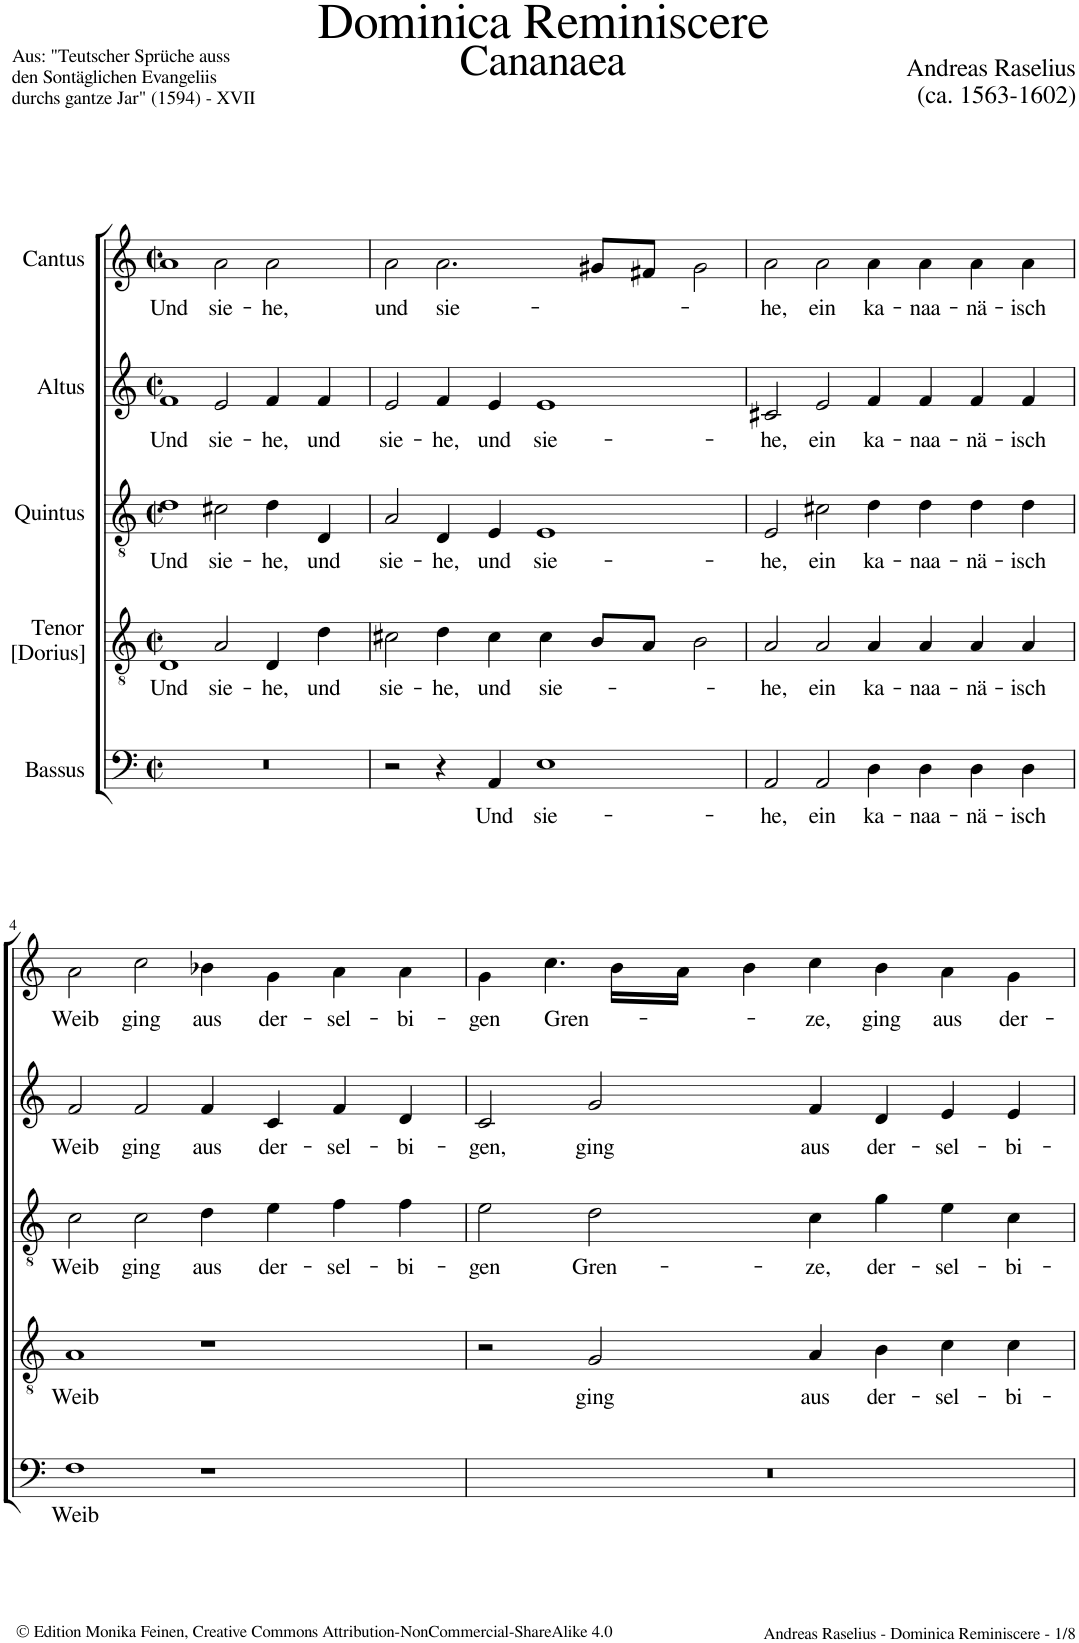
**kern	**text	**kern	**text	**kern	**text	**kern	**text	**kern	**text
*part5	*part5	*part4	*part4	*part3	*part3	*part2	*part2	*part1	*part1
*staff5	*staff5	*staff4	*staff4	*staff3	*staff3	*staff2	*staff2	*staff1	*staff1
*I"Bassus	*	*I"Tenor [Dorius]	*	*I"Quintus	*	*I"Altus	*	*I"Cantus	*
*clefF4	*	*clefGv2	*	*clefGv2	*	*clefG2	*	*clefG2	*
*k[]	*	*k[]	*	*k[]	*	*k[]	*	*k[]	*
*M4/2	*	*M4/2	*	*M4/2	*	*M4/2	*	*M4/2	*
*met(c|)	*	*met(c|)	*	*met(c|)	*	*met(c|)	*	*met(c|)	*
=1	=1	=1	=1	=1	=1	=1	=1	=1	=1
!	!	!	!LO:LY:b	!	!LO:LY:b	!	!LO:LY:b	!	!LO:LY:b
0r	.	1D	Und	1d	Und	1f	Und	1a	Und
!	!	!	!LO:LY:b	!	!LO:LY:b	!	!LO:LY:b	!	!LO:LY:b
.	.	2A/	sie-	2c#X\	sie-	2e/	sie-	2a\	sie-
!	!	!	!LO:LY:b	!	!LO:LY:b	!	!LO:LY:b	!	!LO:LY:b
.	.	4D/	-he,	4d\	-he,	4f/	-he,	2a\	-he,
!	!	!	!LO:LY:b	!	!LO:LY:b	!	!LO:LY:b	!	!
.	.	4d\	und	4D/	und	4f/	und	.	.
=2	=2	=2	=2	=2	=2	=2	=2	=2	=2
!	!	!	!LO:LY:b	!	!LO:LY:b	!	!LO:LY:b	!	!LO:LY:b
2r	.	2c#X\	sie-	2A/	sie-	2e/	sie-	2a\	und
!	!	!	!LO:LY:b	!	!LO:LY:b	!	!LO:LY:b	!	!LO:LY:b
4r	.	4d\	-he,	4D/	-he,	4f/	-he,	2.a\	sie-
!	!LO:LY:b	!	!LO:LY:b	!	!LO:LY:b	!	!LO:LY:b	!	!
4AA/	Und	4c#\	und	4E/	und	4e/	und	.	.
!	!LO:LY:b	!	!LO:LY:b	!	!LO:LY:b	!	!LO:LY:b	!	!
1E	sie-	4c#\	sie-	1E	sie-	1e	sie-	.	.
.	.	8B/L	.	.	.	.	.	8g#X/L	.
.	.	8A/J	.	.	.	.	.	8f#X/J	.
.	.	2B\	.	.	.	.	.	2g#\	.
=3	=3	=3	=3	=3	=3	=3	=3	=3	=3
!	!LO:LY:b	!	!LO:LY:b	!	!LO:LY:b	!	!LO:LY:b	!	!LO:LY:b
2AA/	-he,	2A/	-he,	2E/	-he,	2c#X/	-he,	2a\	-he,
!	!LO:LY:b	!	!LO:LY:b	!	!LO:LY:b	!	!LO:LY:b	!	!LO:LY:b
2AA/	ein	2A/	ein	2c#X\	ein	2e/	ein	2a\	ein
!	!LO:LY:b	!	!LO:LY:b	!	!LO:LY:b	!	!LO:LY:b	!	!LO:LY:b
4D\	ka-	4A/	ka-	4d\	ka-	4f/	ka-	4a\	ka-
!	!LO:LY:b	!	!LO:LY:b	!	!LO:LY:b	!	!LO:LY:b	!	!LO:LY:b
4D\	-naa-	4A/	-naa-	4d\	-naa-	4f/	-naa-	4a\	-naa-
!	!LO:LY:b	!	!LO:LY:b	!	!LO:LY:b	!	!LO:LY:b	!	!LO:LY:b
4D\	-nä-	4A/	-nä-	4d\	-nä-	4f/	-nä-	4a\	-nä-
!	!LO:LY:b	!	!LO:LY:b	!	!LO:LY:b	!	!LO:LY:b	!	!LO:LY:b
4D\	-isch	4A/	-isch	4d\	-isch	4f/	-isch	4a\	-isch
!!LO:LB:g=z
=4	=4	=4	=4	=4	=4	=4	=4	=4	=4
!	!LO:LY:b	!	!LO:LY:b	!	!LO:LY:b	!	!LO:LY:b	!	!LO:LY:b
1F	Weib	1A	Weib	2c\	Weib	2f/	Weib	2a\	Weib
!	!	!	!	!	!LO:LY:b	!	!LO:LY:b	!	!LO:LY:b
.	.	.	.	2c\	ging	2f/	ging	2cc\	ging
!	!	!	!	!	!LO:LY:b	!	!LO:LY:b	!	!LO:LY:b
1r	.	1r	.	4d\	aus	4f/	aus	4b-X\	aus
!	!	!	!	!	!LO:LY:b	!	!LO:LY:b	!	!LO:LY:b
.	.	.	.	4e\	der-	4c/	der-	4g\	der-
!	!	!	!	!	!LO:LY:b	!	!LO:LY:b	!	!LO:LY:b
.	.	.	.	4f\	-sel-	4f/	-sel-	4a\	-sel-
!	!	!	!	!	!LO:LY:b	!	!LO:LY:b	!	!LO:LY:b
.	.	.	.	4f\	-bi-	4d/	-bi-	4a\	-bi-
=5	=5	=5	=5	=5	=5	=5	=5	=5	=5
!	!	!	!	!	!LO:LY:b	!	!LO:LY:b	!	!LO:LY:b
0r	.	2r	.	2e\	-gen	2c/	-gen,	4g\	-gen
!	!	!	!	!	!	!	!	!	!LO:LY:b
.	.	.	.	.	.	.	.	4.cc\	Gren-
!	!	!	!LO:LY:b	!	!LO:LY:b	!	!LO:LY:b	!	!
.	.	2G/	ging	2d\	Gren-	2g/	ging	.	.
.	.	.	.	.	.	.	.	16b\LL	.
.	.	.	.	.	.	.	.	16a\JJ	.
.	.	.	.	.	.	.	.	4b\	.
!	!	!	!LO:LY:b	!	!LO:LY:b	!	!LO:LY:b	!	!LO:LY:b
.	.	4A/	aus	4c\	-ze,	4f/	aus	4cc\	-ze,
!	!	!	!LO:LY:b	!	!LO:LY:b	!	!LO:LY:b	!	!LO:LY:b
.	.	4B\	der-	4g\	der-	4d/	der-	4b\	ging
!	!	!	!LO:LY:b	!	!LO:LY:b	!	!LO:LY:b	!	!LO:LY:b
.	.	4c\	-sel-	4e\	-sel-	4e/	-sel-	4a\	aus
!	!	!	!LO:LY:b	!	!LO:LY:b	!	!LO:LY:b	!	!LO:LY:b
.	.	4c\	-bi-	4c\	-bi-	4e/	-bi-	4g\	der-
=	=	=	=	=	=	=	=	=	=
*-	*-	*-	*-	*-	*-	*-	*-	*-	*-
